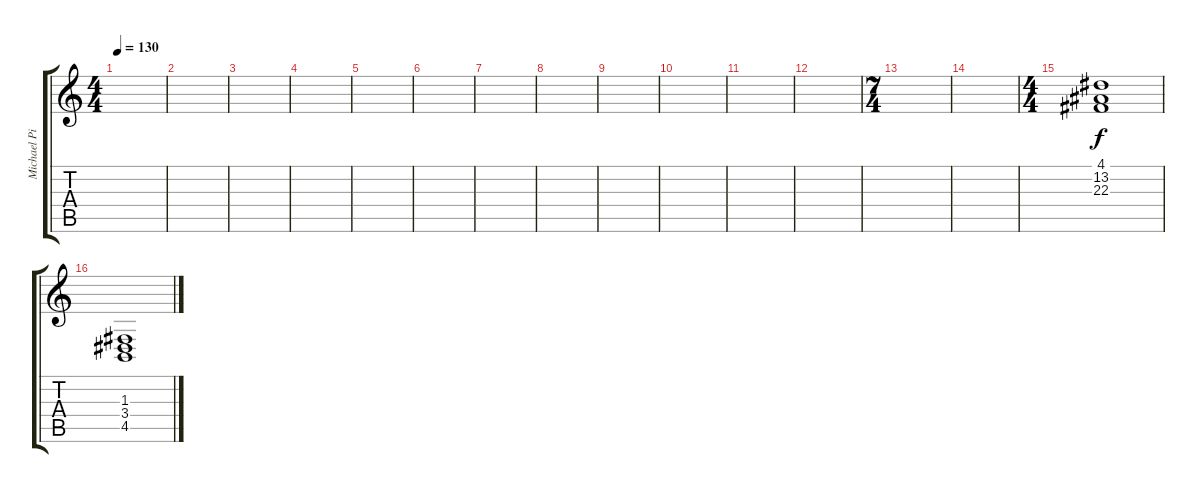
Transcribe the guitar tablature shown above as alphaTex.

\track ("Michael Pinnella - Piano" "Michael Pi") {instrument acousticgrandpiano}
\staff {score tabs}
\tuning (D4 A3 F3 C3 G2 D2) {hide}
\ts (4 4)
\tempo 130
\clef g2
\ks c
|
|
|
|
|
|
|
|
|
|
|
|
\ts (7 4)
|
|
\ts (4 4)
(4.1 13.2 22.3).1 |
(1.3 3.4 4.5).1
